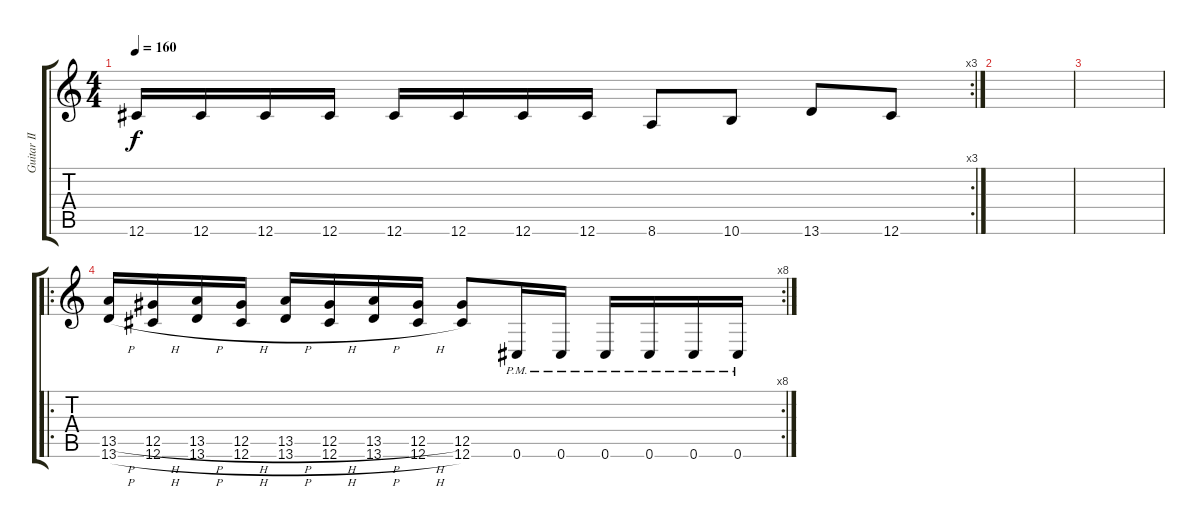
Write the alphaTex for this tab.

\track ("Guitar II" "Guitar II") {instrument distortionguitar}
\staff {score tabs}
\tuning (Eb4 Bb3 Gb3 Db3 Ab2 Db2) {hide}
\rc 3
\ts (4 4)
\tempo 160
\clef g2
\ks c
12.6.16{dy f} 12.6.16 12.6.16 12.6.16 12.6.16 12.6.16 12.6.16 12.6.16 8.6.8 10.6.8 13.6.8 12.6.8 |
|
|
\ro
\rc 8
(13.5{h} 13.6{h}).16 (12.5{h} 12.6{h}).16 (13.5{h} 13.6{h}).16 (12.5{h} 12.6{h}).16 (13.5{h} 13.6{h}).16 (12.5{h} 12.6{h}).16 (13.5{h} 13.6{h}).16 (12.5{h} 12.6{h}).16 (12.5 12.6).8 0.6{pm}.16 0.6{pm}.16 0.6{pm}.16 0.6{pm}.16 0.6{pm}.16 0.6{pm}.16
